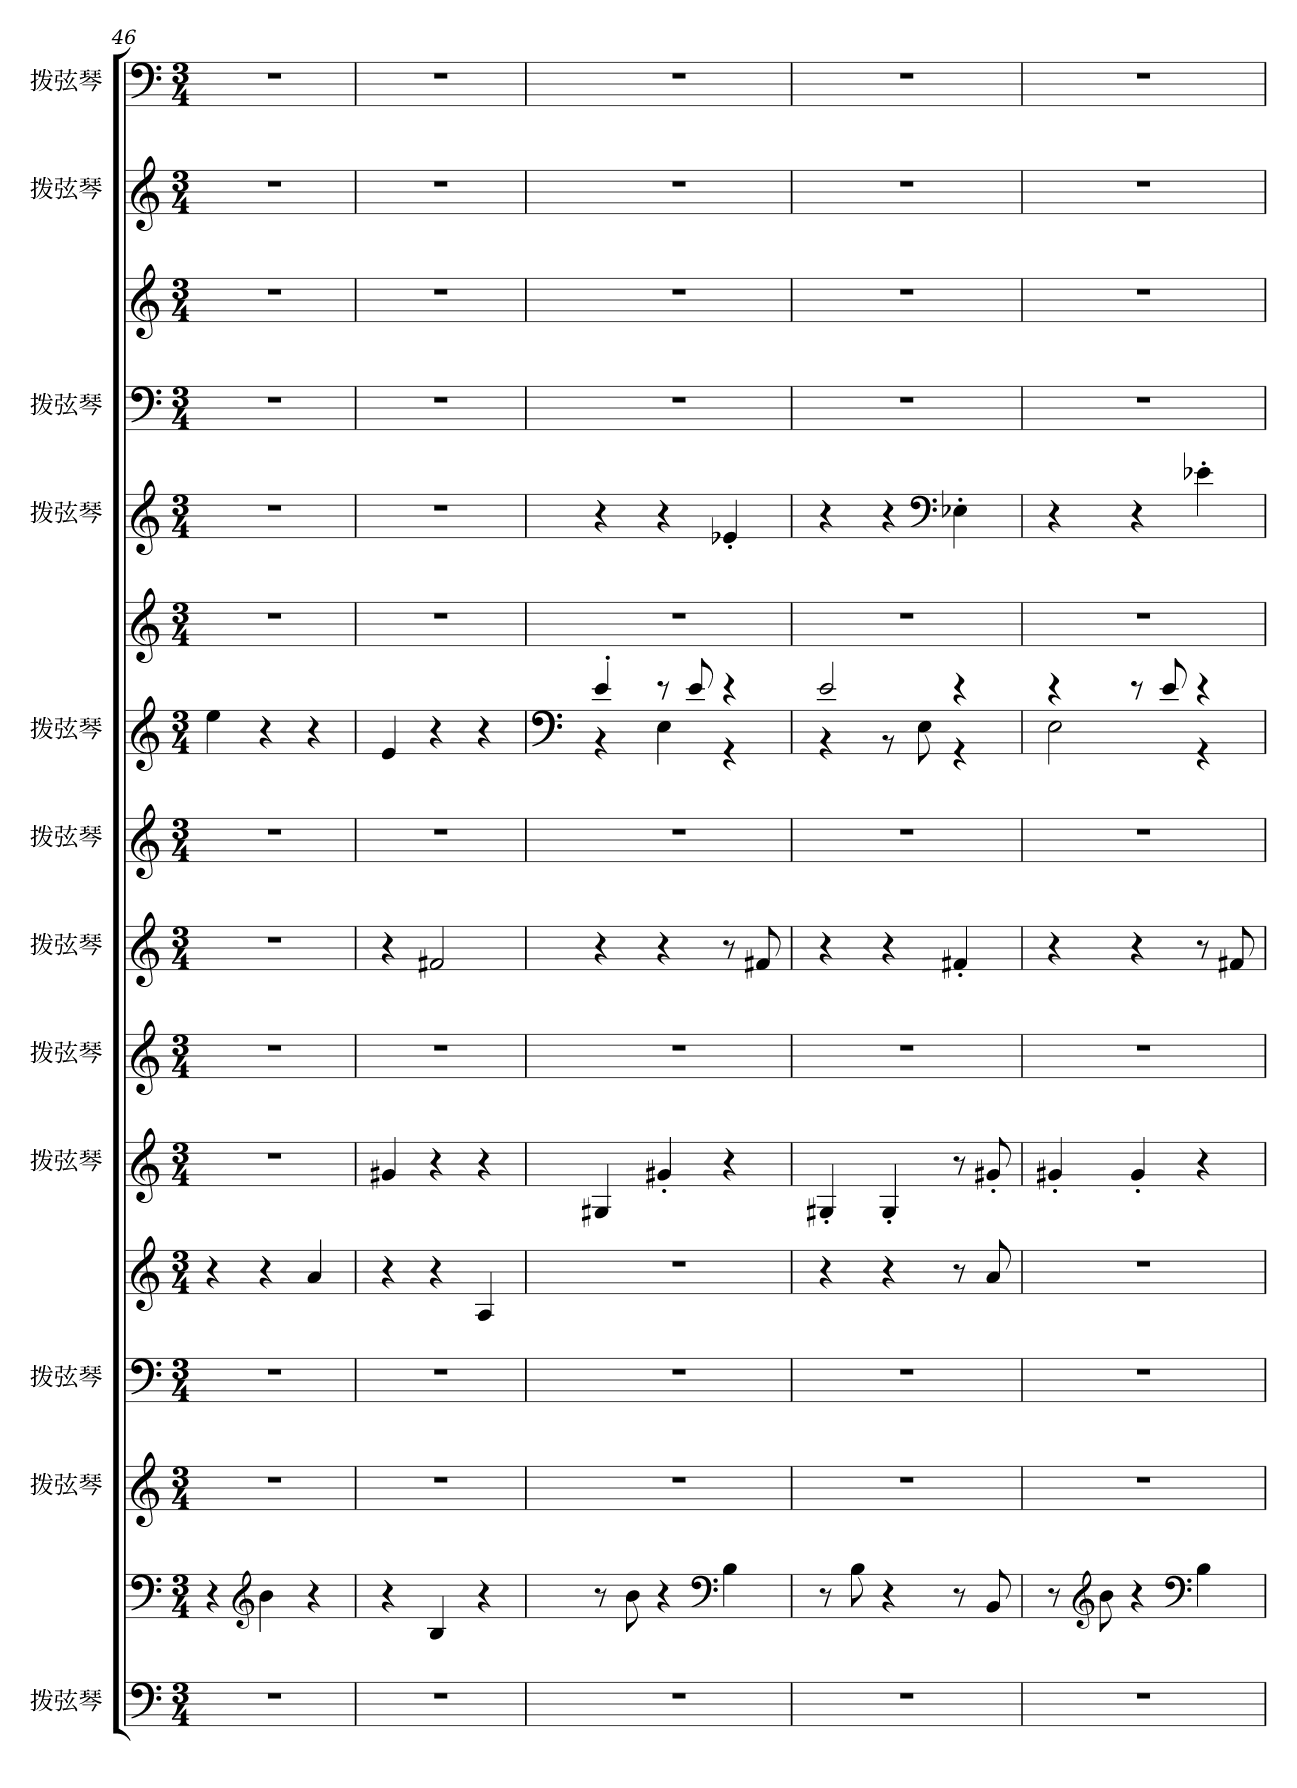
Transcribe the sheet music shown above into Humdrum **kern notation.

**kern	**kern	**kern	**kern	**kern	**kern	**kern	**kern	**kern	**kern	**kern	**kern	**kern	**kern	**kern	**kern
*part12	*part12	*part11	*part10	*part10	*part9	*part8	*part7	*part6	*part5	*part5	*part4	*part3	*part3	*part2	*part1
*staff16	*staff15	*staff14	*staff13	*staff12	*staff11	*staff10	*staff9	*staff8	*staff7	*staff6	*staff5	*staff4	*staff3	*staff2	*staff1
*I"拨弦琴	*	*I"拨弦琴	*I"拨弦琴	*	*I"拨弦琴	*I"拨弦琴	*I"拨弦琴	*I"拨弦琴	*I"拨弦琴	*	*I"拨弦琴	*I"拨弦琴	*	*I"拨弦琴	*I"拨弦琴
*clefF4	*clefF4	*clefG2	*clefF4	*clefG2	*clefG2	*clefG2	*clefG2	*clefG2	*clefG2	*clefG2	*clefG2	*clefF4	*clefG2	*clefG2	*clefF4
*k[]	*k[]	*k[]	*k[]	*k[]	*k[]	*k[]	*k[]	*k[]	*k[]	*k[]	*k[]	*k[]	*k[]	*k[]	*k[]
*M3/4	*M3/4	*M3/4	*M3/4	*M3/4	*M3/4	*M3/4	*M3/4	*M3/4	*M3/4	*M3/4	*M3/4	*M3/4	*M3/4	*M3/4	*M3/4
=46	=46	=46	=46	=46	=46	=46	=46	=46	=46	=46	=46	=46	=46	=46	=46
2.r	4r	2.r	2.r	4r	2.r	2.r	2.r	2.r	4ee\	2.r	2.r	2.r	2.r	2.r	2.r
*	*clefG2	*	*	*	*	*	*	*	*	*	*	*	*	*	*
.	4b\	.	.	4r	.	.	.	.	4r	.	.	.	.	.	.
.	4r	.	.	4a/	.	.	.	.	4r	.	.	.	.	.	.
!!LO:PB:g=z
=47	=47	=47	=47	=47	=47	=47	=47	=47	=47	=47	=47	=47	=47	=47	=47
2.r	4r	2.r	2.r	4r	4g#X/	2.r	4r	2.r	4e/	2.r	2.r	2.r	2.r	2.r	2.r
.	4B/	.	.	4r	4r	.	2f#X/	.	4r	.	.	.	.	.	.
.	4r	.	.	4A/	4r	.	.	.	4r	.	.	.	.	.	.
=48	=48	=48	=48	=48	=48	=48	=48	=48	=48	=48	=48	=48	=48	=48	=48
*	*	*	*	*	*	*	*	*	*clefF4	*	*	*	*	*	*
*	*	*	*	*	*	*	*	*	*^	*	*	*	*	*	*
2.r	8r	2.r	2.r	2.r	4G#X/	2.r	4r	2.r	4e'/	4r	2.r	4r	2.r	2.r	2.r	2.r
.	8b\	.	.	.	.	.	.	.	.	.	.	.	.	.	.	.
.	4r	.	.	.	4g#X'/	.	4r	.	8r	4E\	.	4r	.	.	.	.
.	.	.	.	.	.	.	.	.	8e/	.	.	.	.	.	.	.
*	*clefF4	*	*	*	*	*	*	*	*	*	*	*	*	*	*	*
.	4B\	.	.	.	4r	.	8r	.	4r	4r	.	4e-X'/	.	.	.	.
.	.	.	.	.	.	.	8f#X/	.	.	.	.	.	.	.	.	.
=49	=49	=49	=49	=49	=49	=49	=49	=49	=49	=49	=49	=49	=49	=49	=49	=49
2.r	8r	2.r	2.r	4r	4G#X'/	2.r	4r	2.r	2e/	4r	2.r	4r	2.r	2.r	2.r	2.r
.	8B\	.	.	.	.	.	.	.	.	.	.	.	.	.	.	.
.	4r	.	.	4r	4G#'/	.	4r	.	.	8r	.	4r	.	.	.	.
.	.	.	.	.	.	.	.	.	.	8E\	.	.	.	.	.	.
*	*	*	*	*	*	*	*	*	*	*	*	*clefF4	*	*	*	*
.	8r	.	.	8r	8r	.	4f#X'/	.	4r	4r	.	4E-X'\	.	.	.	.
.	8BB/	.	.	8a/	8g#X'/	.	.	.	.	.	.	.	.	.	.	.
=50	=50	=50	=50	=50	=50	=50	=50	=50	=50	=50	=50	=50	=50	=50	=50	=50
2.r	8r	2.r	2.r	2.r	4g#X'/	2.r	4r	2.r	4r	2E\	2.r	4r	2.r	2.r	2.r	2.r
*	*clefG2	*	*	*	*	*	*	*	*	*	*	*	*	*	*	*
.	8b\	.	.	.	.	.	.	.	.	.	.	.	.	.	.	.
.	4r	.	.	.	4g#'/	.	4r	.	8r	.	.	4r	.	.	.	.
.	.	.	.	.	.	.	.	.	8e/	.	.	.	.	.	.	.
*	*clefF4	*	*	*	*	*	*	*	*	*	*	*	*	*	*	*
.	4B\	.	.	.	4r	.	8r	.	4r	4r	.	4e-X'\	.	.	.	.
.	.	.	.	.	.	.	8f#X/	.	.	.	.	.	.	.	.	.
*	*	*	*	*	*	*	*	*	*v	*v	*	*	*	*	*	*
=	=	=	=	=	=	=	=	=	=	=	=	=	=	=	=
*-	*-	*-	*-	*-	*-	*-	*-	*-	*-	*-	*-	*-	*-	*-	*-
